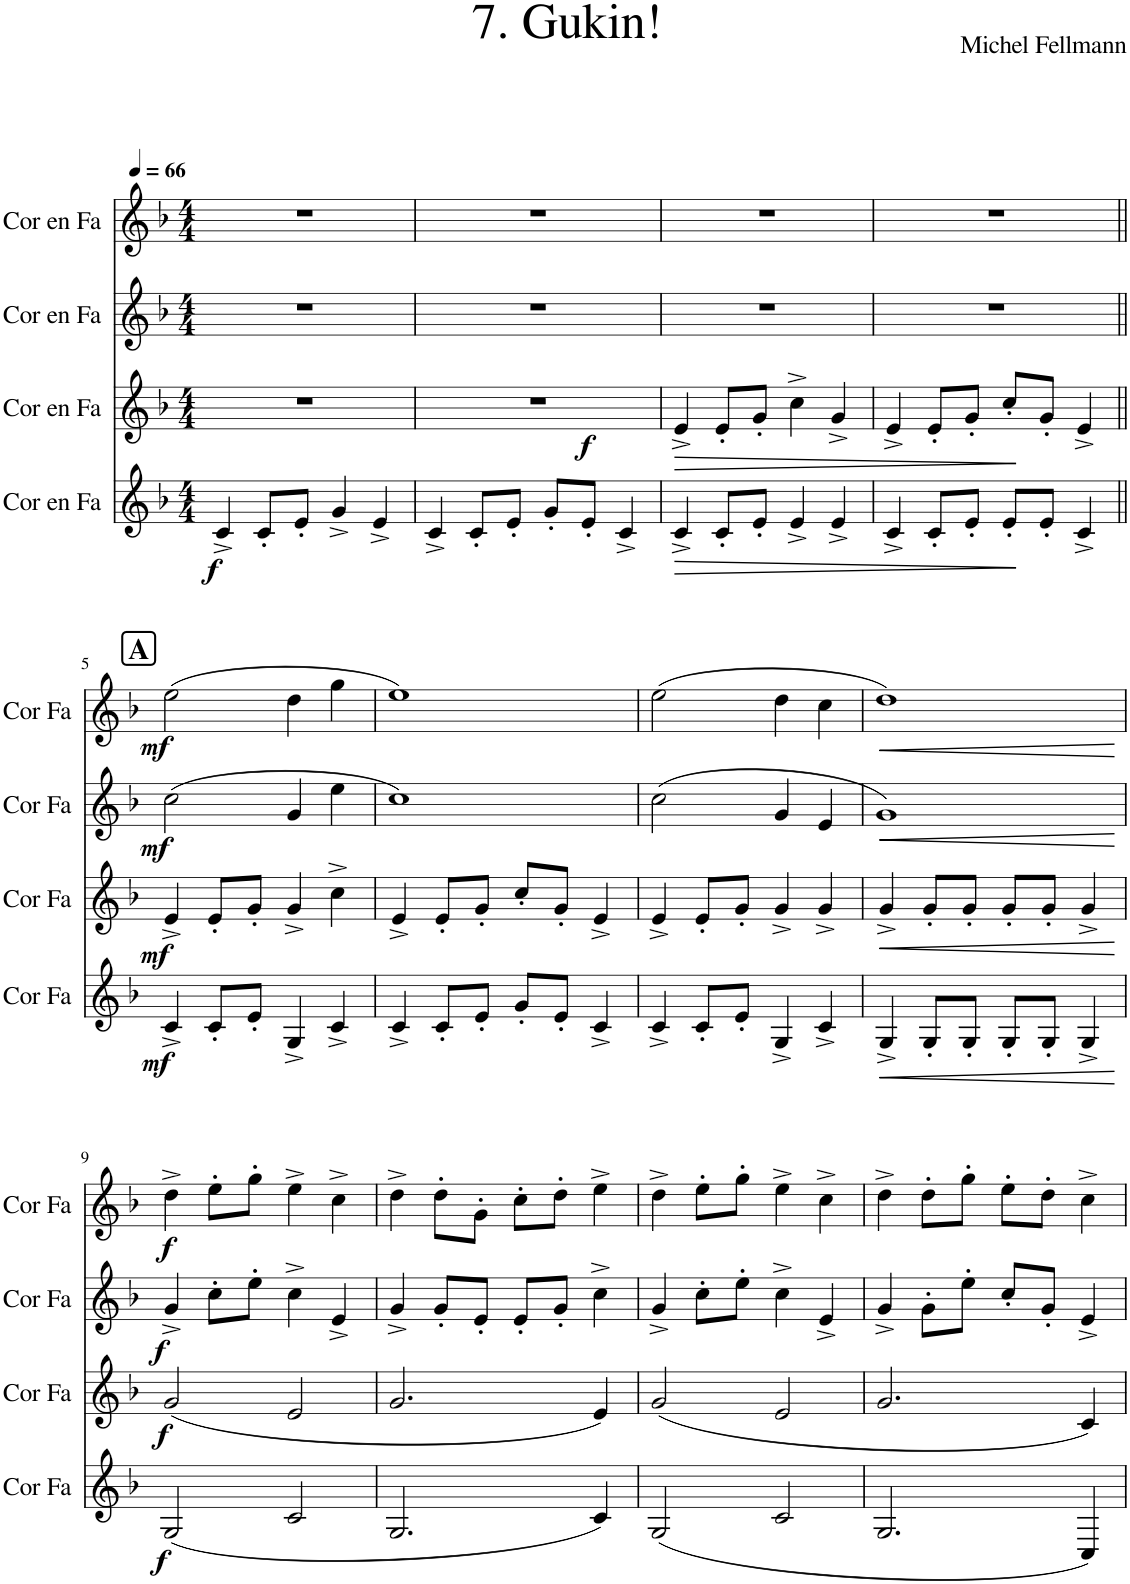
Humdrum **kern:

**kern	**dynam	**kern	**dynam	**kern	**dynam	**kern	**dynam
*part4	*part4	*part3	*part3	*part2	*part2	*part1	*part1
*staff4	*staff4	*staff3	*staff3	*staff2	*staff2	*staff1	*staff1
*I"Cor en Fa	*	*I"Cor en Fa	*	*I"Cor en Fa	*	*I"Cor en Fa	*
*I'Cor Fa	*	*I'Cor Fa	*	*I'Cor Fa	*	*I'Cor Fa	*
*clefG2	*	*clefG2	*	*clefG2	*	*clefG2	*
*Trd4c7	*	*Trd4c7	*	*Trd4c7	*	*Trd4c7	*
*k[b-]	*	*k[b-]	*	*k[b-]	*	*k[b-]	*
*M4/4	*	*M4/4	*	*M4/4	*	*M4/4	*
*MM66	*	*MM66	*	*MM66	*	*MM66	*
=1	=1	=1	=1	=1	=1	=1	=1
!	!LO:DY:b	!	!	!	!	!	!
4c^/	f	1r	.	1r	.	1r	.
8c'/L	.	.	.	.	.	.	.
8e'/J	.	.	.	.	.	.	.
4g^/	.	.	.	.	.	.	.
4e^/	.	.	.	.	.	.	.
=2	=2	=2	=2	=2	=2	=2	=2
!	!	!	!LO:DY:b	!	!	!	!
4c^/	.	1r	f	1r	.	1r	.
8c'/L	.	.	.	.	.	.	.
8e'/J	.	.	.	.	.	.	.
8g'/L	.	.	.	.	.	.	.
8e'/J	.	.	.	.	.	.	.
4c^/	.	.	.	.	.	.	.
=3	=3	=3	=3	=3	=3	=3	=3
!	!LO:HP:b	!	!LO:HP:b	!	!	!	!
4c^/	>	4e^/	>	1r	.	1r	.
8c'/L	.	8e'/L	.	.	.	.	.
8e'/J	.	8g'/J	.	.	.	.	.
4e^/	.	4cc^\	.	.	.	.	.
4e^/	.	4g^/	.	.	.	.	.
.	]	.	]	.	.	.	.
=4	=4	=4	=4	=4	=4	=4	=4
4c^/	.	4e^/	.	1r	.	1r	.
8c'/L	.	8e'/L	.	.	.	.	.
8e'/J	.	8g'/J	.	.	.	.	.
8e'/L	.	8cc'/L	.	.	.	.	.
8e'/J	.	8g'/J	.	.	.	.	.
4c^/	.	4e^/	.	.	.	.	.
!!LO:LB:g=z
!!LO:REH:place=s1:a:B:cj:fs=14:t=A
=5||	=5||	=5||	=5||	=5||	=5||	=5||	=5||
!	!LO:DY:b	!	!LO:DY:b	!	!LO:DY:b	!	!LO:DY:b
4c^/	mf	4e^/	mf	(2cc\	mf	(2ee\	mf
8c'/L	.	8e'/L	.	.	.	.	.
8e'/J	.	8g'/J	.	.	.	.	.
4G^/	.	4g^/	.	4g/	.	4dd\	.
4c^/	.	4cc^\	.	4ee\	.	4gg\	.
=6	=6	=6	=6	=6	=6	=6	=6
4c^/	.	4e^/	.	1cc)	.	1ee)	.
8c'/L	.	8e'/L	.	.	.	.	.
8e'/J	.	8g'/J	.	.	.	.	.
8g'/L	.	8cc'/L	.	.	.	.	.
8e'/J	.	8g'/J	.	.	.	.	.
4c^/	.	4e^/	.	.	.	.	.
=7	=7	=7	=7	=7	=7	=7	=7
4c^/	.	4e^/	.	(2cc\	.	(2ee\	.
8c'/L	.	8e'/L	.	.	.	.	.
8e'/J	.	8g'/J	.	.	.	.	.
4G^/	.	4g^/	.	4g/	.	4dd\	.
4c^/	.	4g^/	.	4e/	.	4cc\	.
=8	=8	=8	=8	=8	=8	=8	=8
!	!LO:HP:b	!	!LO:HP:b	!	!LO:HP:b	!	!LO:HP:b
4G^/	<	4g^/	<	1g)	<	1dd)	<
8G'/L	.	8g'/L	.	.	.	.	.
8G'/J	.	8g'/J	.	.	.	.	.
8G'/L	.	8g'/L	.	.	.	.	.
8G'/J	.	8g'/J	.	.	.	.	.
4G^/	.	4g^/	.	.	.	.	.
.	[	.	[	.	[	.	[
!!LO:LB:g=z
=9	=9	=9	=9	=9	=9	=9	=9
!	!LO:DY:b	!	!LO:DY:b	!	!LO:DY:b	!	!LO:DY:b
(2G/	f	(2g/	f	4g^/	f	4dd^\	f
.	.	.	.	8cc'\L	.	8ee'\L	.
.	.	.	.	8ee'\J	.	8gg'\J	.
2c/	.	2e/	.	4cc^\	.	4ee^\	.
.	.	.	.	4e^/	.	4cc^\	.
=10	=10	=10	=10	=10	=10	=10	=10
2.G/	.	2.g/	.	4g^/	.	4dd^\	.
.	.	.	.	8g'/L	.	8dd'\L	.
.	.	.	.	8e'/J	.	8g'\J	.
.	.	.	.	8e'/L	.	8cc'\L	.
.	.	.	.	8g'/J	.	8dd'\J	.
4c/)	.	4e/)	.	4cc^\	.	4ee^\	.
=11	=11	=11	=11	=11	=11	=11	=11
(2G/	.	(2g/	.	4g^/	.	4dd^\	.
.	.	.	.	8cc'\L	.	8ee'\L	.
.	.	.	.	8ee'\J	.	8gg'\J	.
2c/	.	2e/	.	4cc^\	.	4ee^\	.
.	.	.	.	4e^/	.	4cc^\	.
=12	=12	=12	=12	=12	=12	=12	=12
2.G/	.	2.g/	.	4g^/	.	4dd^\	.
.	.	.	.	8g'\L	.	8dd'\L	.
.	.	.	.	8ee'\J	.	8gg'\J	.
.	.	.	.	8cc'/L	.	8ee'\L	.
.	.	.	.	8g'/J	.	8dd'\J	.
4C/)	.	4c/)	.	4e^/	.	4cc^\	.
=	=	=	=	=	=	=	=
*-	*-	*-	*-	*-	*-	*-	*-
